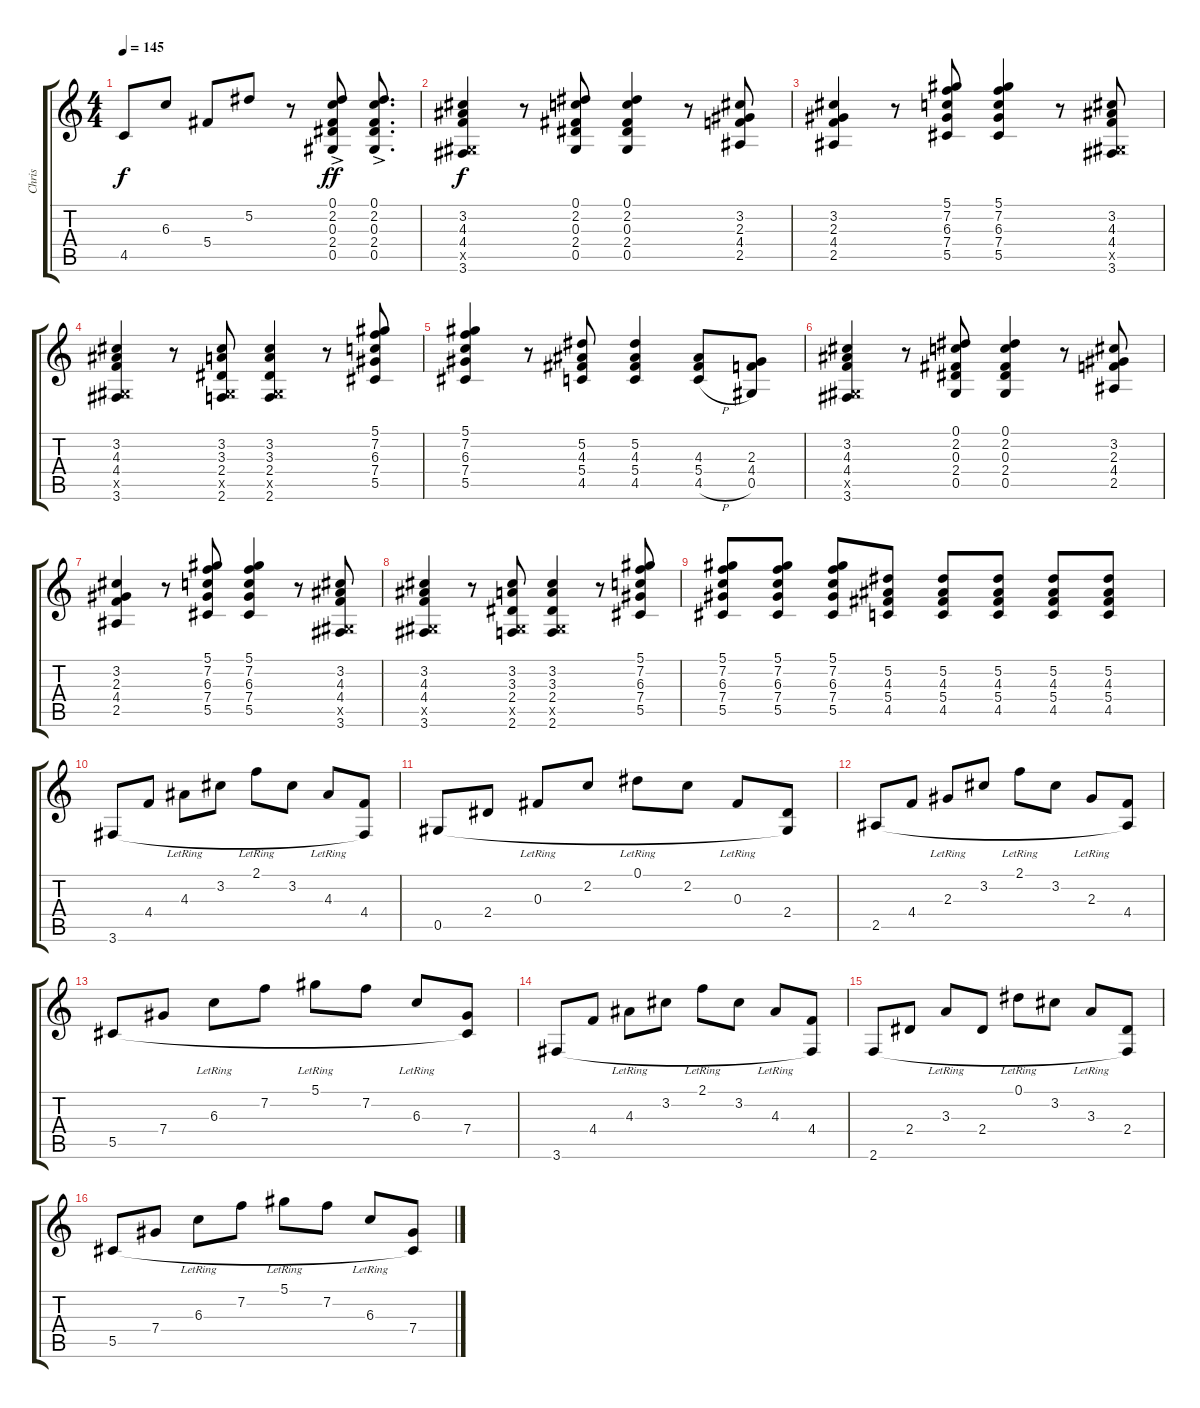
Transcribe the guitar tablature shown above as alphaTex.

\track ("Chris" "Chris") {instrument distortionguitar}
\staff {score tabs}
\tuning (Eb4 Bb3 Gb3 Db3 Ab2 Eb2) {hide}
\ts (4 4)
\tempo 145
\clef g2
\ks c
4.5.8{dy f volume 9} 6.3.8 5.4.8 5.2.8 r.8 (0.1{ac} 2.2 0.3 2.4 0.5).8{dy ff volume 8} (0.1{ac} 2.2 0.3 2.4 0.5).8{d volume 8} |
(3.2 4.3 4.4 0.5{x} 3.6).4{dy f volume 8} r.8 (0.1 2.2 0.3 2.4 0.5).8 (0.1 2.2 0.3 2.4 0.5).4 r.8 (3.2 2.3 4.4 2.5).8 |
(3.2 2.3 4.4 2.5).4 r.8 (5.1 7.2 6.3 7.4 5.5).8 (5.1 7.2 6.3 7.4 5.5).4 r.8 (3.2 4.3 4.4 0.5{x} 3.6).8 |
(3.2 4.3 4.4 0.5{x} 3.6).4 r.8 (3.2 3.3 2.4 0.5{x} 2.6).8 (3.2 3.3 2.4 0.5{x} 2.6).4 r.8 (5.1 7.2 6.3 7.4 5.5).8 |
(5.1 7.2 6.3 7.4 5.5).4 r.8 (5.2 4.3 5.4 4.5).8 (5.2 4.3 5.4 4.5).4 (4.3 5.4 4.5{h}).8 (2.3 4.4 0.5).8 |
(3.2 4.3 4.4 0.5{x} 3.6).4{volume 8} r.8 (0.1 2.2 0.3 2.4 0.5).8 (0.1 2.2 0.3 2.4 0.5).4 r.8 (3.2 2.3 4.4 2.5).8 |
(3.2 2.3 4.4 2.5).4 r.8 (5.1 7.2 6.3 7.4 5.5).8 (5.1 7.2 6.3 7.4 5.5).4 r.8 (3.2 4.3 4.4 0.5{x} 3.6).8 |
(3.2 4.3 4.4 0.5{x} 3.6).4 r.8 (3.2 3.3 2.4 0.5{x} 2.6).8 (3.2 3.3 2.4 0.5{x} 2.6).4 r.8 (5.1 7.2 6.3 7.4 5.5).8 |
(5.1 7.2 6.3 7.4 5.5).8 (5.1 7.2 6.3 7.4 5.5).8 (5.1 7.2 6.3 7.4 5.5).8 (5.2 4.3 5.4 4.5).8 (5.2 4.3 5.4 4.5).8 (5.2 4.3 5.4 4.5).8 (5.2 4.3 5.4 4.5).8 (5.2 4.3 5.4 4.5).8 |
3.6.8{volume 11 instrument electricguitarjazz} 4.4.8 4.3{lr}.8 3.2.8 2.1{lr}.8 3.2.8 4.3{lr}.8 (4.4 3.6{t}).8 |
0.5.8 2.4.8 0.3{lr}.8 2.2.8 0.1{lr}.8 2.2.8 0.3{lr}.8 (2.4 0.5{t}).8 |
2.5.8 4.4.8 2.3{lr}.8 3.2.8 2.1{lr}.8 3.2.8 2.3{lr}.8 (4.4 2.5{t}).8 |
5.5.8 7.4.8 6.3{lr}.8 7.2.8 5.1{lr}.8 7.2.8 6.3{lr}.8 (7.4 5.5{t}).8 |
3.6.8 4.4.8 4.3{lr}.8 3.2.8 2.1{lr}.8 3.2.8 4.3{lr}.8 (4.4 3.6{t}).8 |
2.6.8 2.4.8 3.3{lr}.8 2.4.8 0.1{lr}.8 3.2.8 3.3{lr}.8 (2.4 2.6{t}).8 |
5.5.8 7.4.8 6.3{lr}.8 7.2.8 5.1{lr}.8 7.2.8 6.3{lr}.8 (7.4 5.5{t}).8
